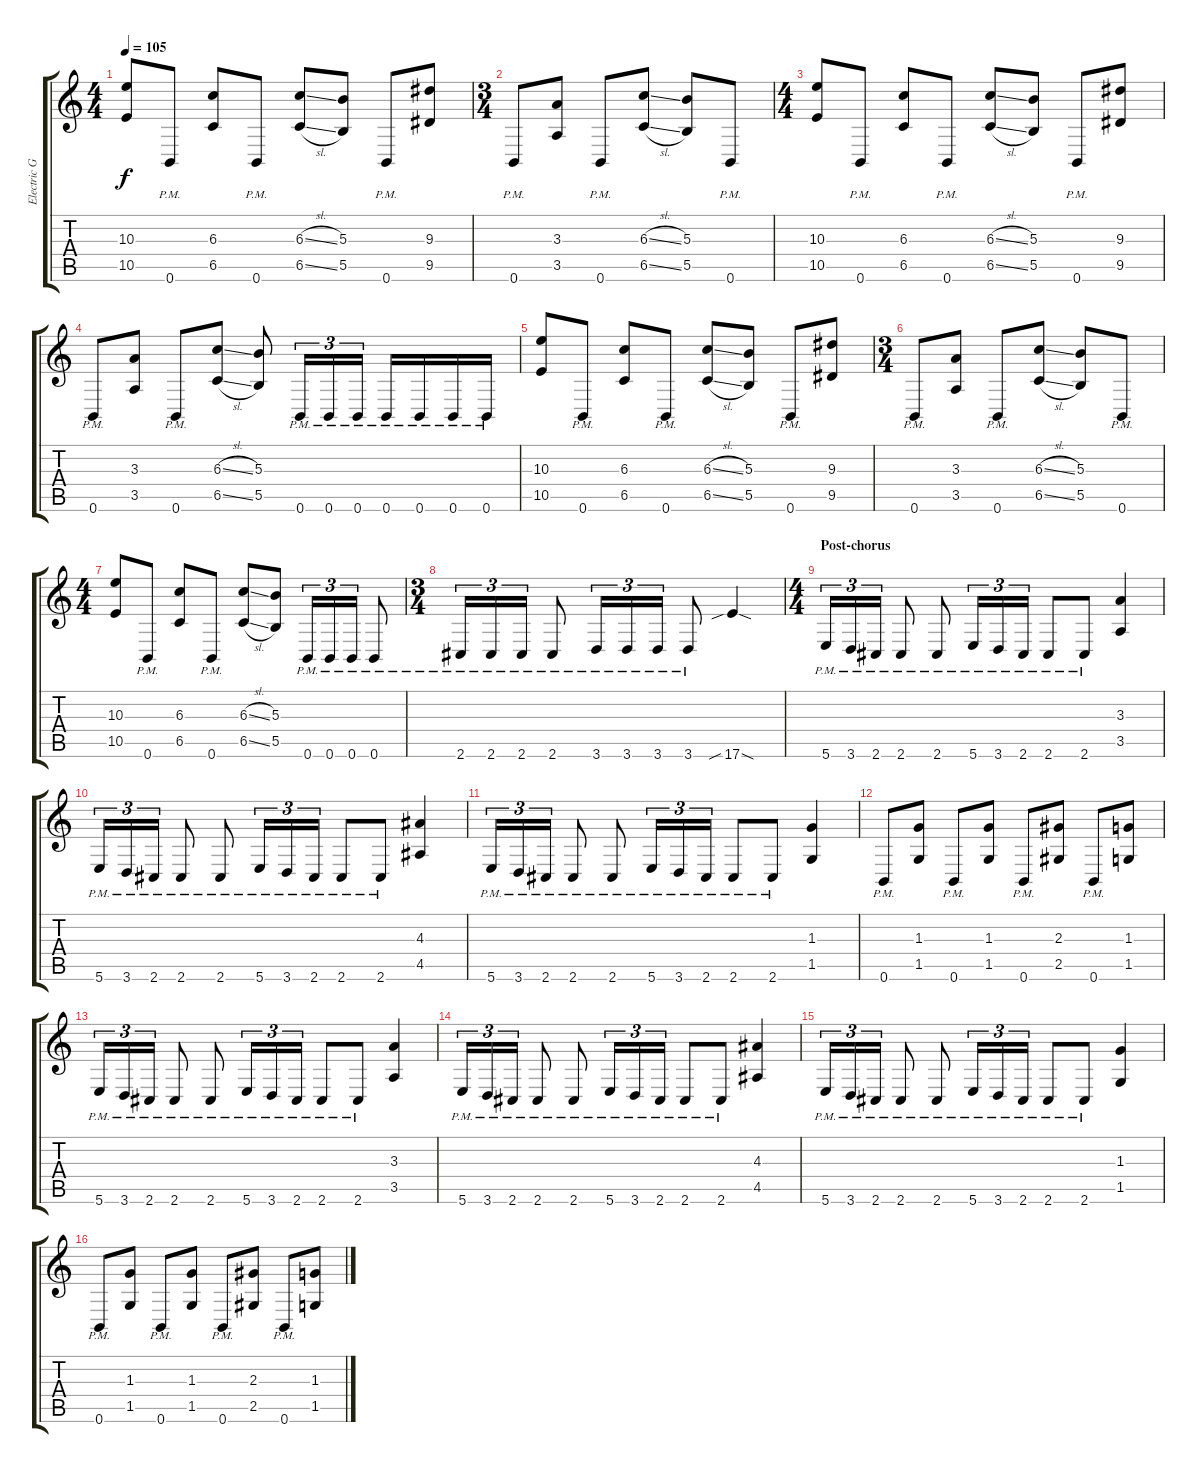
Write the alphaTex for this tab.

\track ("Electric Guitar 2" "Electric G") {instrument distortionguitar}
\staff {score tabs}
\tuning (Eb4 B3 Gb3 B2 Gb2 B1) {hide}
\ts (4 4)
\tempo 105
\clef g2
\ks c
(10.3 10.5).8{dy f} 0.6{pm}.8 (6.3 6.5).8 0.6{pm}.8 (6.3{sl} 6.5{sl}).8 (5.3 5.5).8 0.6{pm}.8 (9.3 9.5).8 |
\ts (3 4)
0.6{pm}.8 (3.3 3.5).8 0.6{pm}.8 (6.3{sl} 6.5{sl}).8 (5.3 5.5).8 0.6{pm}.8 |
\ts (4 4)
(10.3 10.5).8 0.6{pm}.8 (6.3 6.5).8 0.6{pm}.8 (6.3{sl} 6.5{sl}).8 (5.3 5.5).8 0.6{pm}.8 (9.3 9.5).8 |
0.6{pm}.8 (3.3 3.5).8 0.6{pm}.8 (6.3{sl} 6.5{sl}).8 (5.3 5.5).8 0.6{pm}.16{tu (3 2)} 0.6{pm}.16{tu (3 2)} 0.6{pm}.16{tu (3 2)} 0.6{pm}.16 0.6{pm}.16 0.6{pm}.16 0.6{pm}.16 |
(10.3 10.5).8 0.6{pm}.8 (6.3 6.5).8 0.6{pm}.8 (6.3{sl} 6.5{sl}).8 (5.3 5.5).8 0.6{pm}.8 (9.3 9.5).8 |
\ts (3 4)
0.6{pm}.8 (3.3 3.5).8 0.6{pm}.8 (6.3{sl} 6.5{sl}).8 (5.3 5.5).8 0.6{pm}.8 |
\ts (4 4)
(10.3 10.5).8 0.6{pm}.8 (6.3 6.5).8 0.6{pm}.8 (6.3{sl} 6.5{sl}).8 (5.3 5.5).8 0.6{pm}.16{tu (3 2)} 0.6{pm}.16{tu (3 2)} 0.6{pm}.16{tu (3 2)} 0.6{pm}.8 |
\ts (3 4)
2.6{pm}.16{tu (3 2)} 2.6{pm}.16{tu (3 2)} 2.6{pm}.16{tu (3 2)} 2.6{pm}.8 3.6{pm}.16{tu (3 2)} 3.6{pm}.16{tu (3 2)} 3.6{pm}.16{tu (3 2)} 3.6{pm}.8 17.6{sib sod}.4 |
\ts (4 4)
\section ("" "Post-chorus")
5.6{pm}.16{tu (3 2)} 3.6{pm}.16{tu (3 2)} 2.6{pm}.16{tu (3 2)} 2.6{pm}.8 2.6{pm}.8 5.6{pm}.16{tu (3 2)} 3.6{pm}.16{tu (3 2)} 2.6{pm}.16{tu (3 2)} 2.6{pm}.8 2.6{pm}.8 (3.3 3.5).4 |
5.6{pm}.16{tu (3 2)} 3.6{pm}.16{tu (3 2)} 2.6{pm}.16{tu (3 2)} 2.6{pm}.8 2.6{pm}.8 5.6{pm}.16{tu (3 2)} 3.6{pm}.16{tu (3 2)} 2.6{pm}.16{tu (3 2)} 2.6{pm}.8 2.6{pm}.8 (4.3 4.5).4 |
5.6{pm}.16{tu (3 2)} 3.6{pm}.16{tu (3 2)} 2.6{pm}.16{tu (3 2)} 2.6{pm}.8 2.6{pm}.8 5.6{pm}.16{tu (3 2)} 3.6{pm}.16{tu (3 2)} 2.6{pm}.16{tu (3 2)} 2.6{pm}.8 2.6{pm}.8 (1.3 1.5).4 |
0.6{pm}.8 (1.3 1.5).8 0.6{pm}.8 (1.3 1.5).8 0.6{pm}.8 (2.3 2.5).8 0.6{pm}.8 (1.3 1.5).8 |
5.6{pm}.16{tu (3 2)} 3.6{pm}.16{tu (3 2)} 2.6{pm}.16{tu (3 2)} 2.6{pm}.8 2.6{pm}.8 5.6{pm}.16{tu (3 2)} 3.6{pm}.16{tu (3 2)} 2.6{pm}.16{tu (3 2)} 2.6{pm}.8 2.6{pm}.8 (3.3 3.5).4 |
5.6{pm}.16{tu (3 2)} 3.6{pm}.16{tu (3 2)} 2.6{pm}.16{tu (3 2)} 2.6{pm}.8 2.6{pm}.8 5.6{pm}.16{tu (3 2)} 3.6{pm}.16{tu (3 2)} 2.6{pm}.16{tu (3 2)} 2.6{pm}.8 2.6{pm}.8 (4.3 4.5).4 |
5.6{pm}.16{tu (3 2)} 3.6{pm}.16{tu (3 2)} 2.6{pm}.16{tu (3 2)} 2.6{pm}.8 2.6{pm}.8 5.6{pm}.16{tu (3 2)} 3.6{pm}.16{tu (3 2)} 2.6{pm}.16{tu (3 2)} 2.6{pm}.8 2.6{pm}.8 (1.3 1.5).4 |
0.6{pm}.8 (1.3 1.5).8 0.6{pm}.8 (1.3 1.5).8 0.6{pm}.8 (2.3 2.5).8 0.6{pm}.8 (1.3 1.5).8
